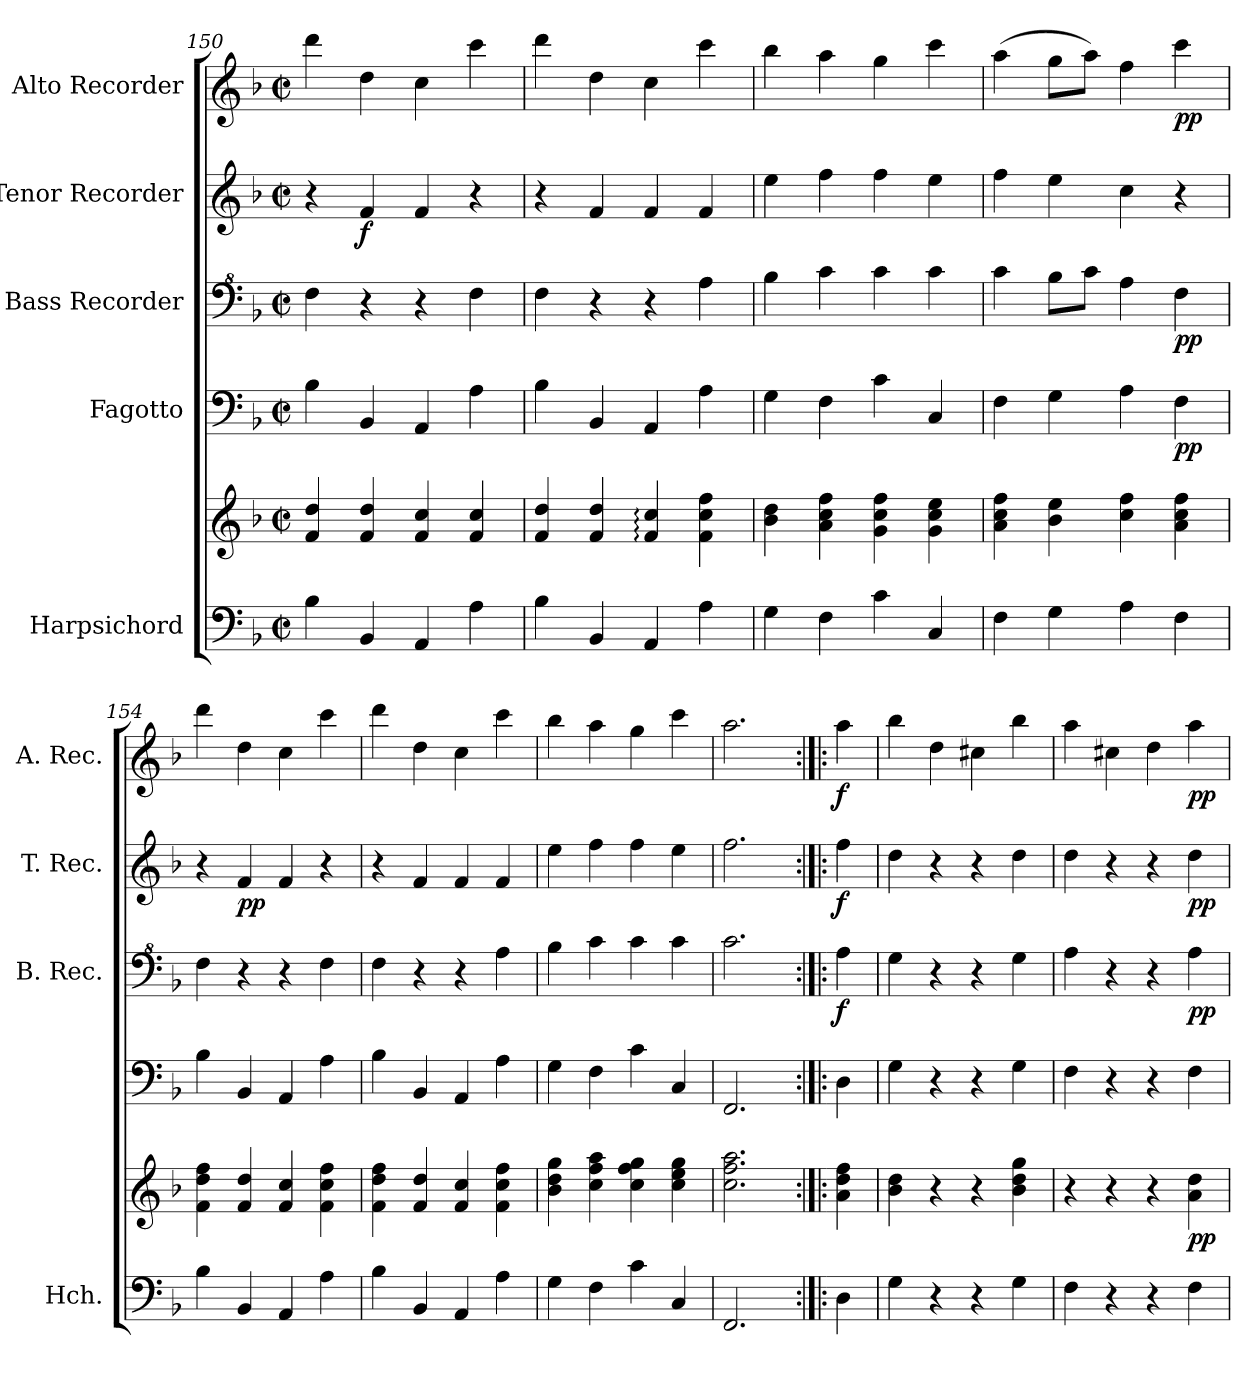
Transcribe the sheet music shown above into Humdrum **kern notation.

**kern	**kern	**dynam	**kern	**dynam	**kern	**dynam	**kern	**dynam	**kern	**dynam
*part5	*part5	*part5	*part4	*part4	*part3	*part3	*part2	*part2	*part1	*part1
*staff6	*staff5	*staff5/6	*staff4	*staff4	*staff3	*staff3	*staff2	*staff2	*staff1	*staff1
*I"Harpsichord	*	*	*I"Fagotto	*	*I"Bass Recorder	*	*I"Tenor Recorder	*	*I"Alto Recorder	*
*I'Hch.	*	*	*	*	*I'B. Rec.	*	*I'T. Rec.	*	*I'A. Rec.	*
*clefF4	*clefG2	*	*clefF4	*	*clefF^4	*	*clefG2	*	*clefG2	*
*k[b-]	*k[b-]	*	*k[b-]	*	*k[b-]	*	*k[b-]	*	*k[b-]	*
*M2/2	*M2/2	*	*M2/2	*	*M2/2	*	*M2/2	*	*M2/2	*
*met(c|)	*met(c|)	*	*met(c|)	*	*met(c|)	*	*met(c|)	*	*met(c|)	*
=150	=150	=150	=150	=150	=150	=150	=150	=150	=150	=150
4B-\	4f/ 4dd/	.	4B-\	.	4f\	.	4r	.	4ddd\	.
!	!	!	!	!	!	!	!	!LO:DY:b	!	!
4BB-/	4f/ 4dd/	.	4BB-/	.	4r	.	4f/	f	4dd\	.
4AA/	4f/ 4cc/	.	4AA/	.	4r	.	4f/	.	4cc\	.
4A\	4f/ 4cc/	.	4A\	.	4f\	.	4r	.	4ccc\	.
=151	=151	=151	=151	=151	=151	=151	=151	=151	=151	=151
4B-\	4f/ 4dd/	.	4B-\	.	4f\	.	4r	.	4ddd\	.
4BB-/	4f/ 4dd/	.	4BB-/	.	4r	.	4f/	.	4dd\	.
4AA/	4f/: 4cc/:	.	4AA/	.	4r	.	4f/	.	4cc\	.
4A\	4f\ 4cc\ 4ff\	.	4A\	.	4a\	.	4f/	.	4ccc\	.
=152	=152	=152	=152	=152	=152	=152	=152	=152	=152	=152
4G\	4b-\ 4dd\	.	4G\	.	4b-\	.	4ee\	.	4bb-\	.
4F\	4a\ 4cc\ 4ff\	.	4F\	.	4cc\	.	4ff\	.	4aa\	.
4c\	4g\ 4cc\ 4ff\	.	4c\	.	4cc\	.	4ff\	.	4gg\	.
4C/	4g\ 4cc\ 4ee\	.	4C/	.	4cc\	.	4ee\	.	4ccc\	.
=153	=153	=153	=153	=153	=153	=153	=153	=153	=153	=153
4F\	4a\ 4cc\ 4ff\	.	4F\	.	4cc\	.	4ff\	.	(>4aa\	.
4G\	4b-\ 4ee\	.	4G\	.	8b-\L	.	4ee\	.	8gg\L	.
.	.	.	.	.	8cc\J	.	.	.	8aa\J)	.
4A\	4cc\ 4ff\	.	4A\	.	4a\	.	4cc\	.	4ff\	.
!	!	!	!	!LO:DY:b	!	!LO:DY:b	!	!	!	!LO:DY:b
4F\	4a\ 4cc\ 4ff\	.	4F\	pp	4f\	pp	4r	.	4ccc\	pp
=154	=154	=154	=154	=154	=154	=154	=154	=154	=154	=154
4B-\	4f\ 4dd\ 4ff\	.	4B-\	.	4f\	.	4r	.	4ddd\	.
!	!	!	!	!	!	!	!	!LO:DY:b	!	!
4BB-/	4f/ 4dd/	.	4BB-/	.	4r	.	4f/	pp	4dd\	.
4AA/	4f/ 4cc/	.	4AA/	.	4r	.	4f/	.	4cc\	.
4A\	4f\ 4cc\ 4ff\	.	4A\	.	4f\	.	4r	.	4ccc\	.
=155	=155	=155	=155	=155	=155	=155	=155	=155	=155	=155
4B-\	4f\ 4dd\ 4ff\	.	4B-\	.	4f\	.	4r	.	4ddd\	.
4BB-/	4f/ 4dd/	.	4BB-/	.	4r	.	4f/	.	4dd\	.
4AA/	4f/ 4cc/	.	4AA/	.	4r	.	4f/	.	4cc\	.
4A\	4f\ 4cc\ 4ff\	.	4A\	.	4a\	.	4f/	.	4ccc\	.
=156	=156	=156	=156	=156	=156	=156	=156	=156	=156	=156
4G\	4b-\ 4dd\ 4gg\	.	4G\	.	4b-\	.	4ee\	.	4bb-\	.
4F\	4cc\ 4ff\ 4aa\	.	4F\	.	4cc\	.	4ff\	.	4aa\	.
4c\	4cc\ 4ff\ 4gg\	.	4c\	.	4cc\	.	4ff\	.	4gg\	.
4C/	4cc\ 4ee\ 4gg\	.	4C/	.	4cc\	.	4ee\	.	4ccc\	.
=157	=157	=157	=157	=157	=157	=157	=157	=157	=157	=157
2.FF/	2.cc\ 2.ff\ 2.aa\	.	2.FF/	.	2.cc\	.	2.ff\	.	2.aa\	.
=157X6:|!|:	=157X6:|!|:	=157X6:|!|:	=157X6:|!|:	=157X6:|!|:	=157X6:|!|:	=157X6:|!|:	=157X6:|!|:	=157X6:|!|:	=157X6:|!|:	=157X6:|!|:
!	!	!	!	!	!	!LO:DY:b	!	!LO:DY:b	!	!LO:DY:b
4D\	4a\ 4dd\ 4ff\	.	4D\	.	4a\	f	4ff\	f	4aa\	f
=158	=158	=158	=158	=158	=158	=158	=158	=158	=158	=158
4G\	4b-\ 4dd\	.	4G\	.	4g\	.	4dd\	.	4bb-\	.
4r	4r	.	4r	.	4r	.	4r	.	4dd\	.
4r	4r	.	4r	.	4r	.	4r	.	4cc#X\	.
4G\	4b-\ 4dd\ 4gg\	.	4G\	.	4g\	.	4dd\	.	4bb-\	.
=159	=159	=159	=159	=159	=159	=159	=159	=159	=159	=159
4F\	4r	.	4F\	.	4a\	.	4dd\	.	4aa\	.
4r	4r	.	4r	.	4r	.	4r	.	4cc#X\	.
4r	4r	.	4r	.	4r	.	4r	.	4dd\	.
!	!	!LO:DY:b	!	!	!	!LO:DY:b	!	!LO:DY:b	!	!LO:DY:b
4F\	4a\ 4dd\	pp	4F\	.	4a\	pp	4dd\	pp	4aa\	pp
=	=	=	=	=	=	=	=	=	=	=
*-	*-	*-	*-	*-	*-	*-	*-	*-	*-	*-
